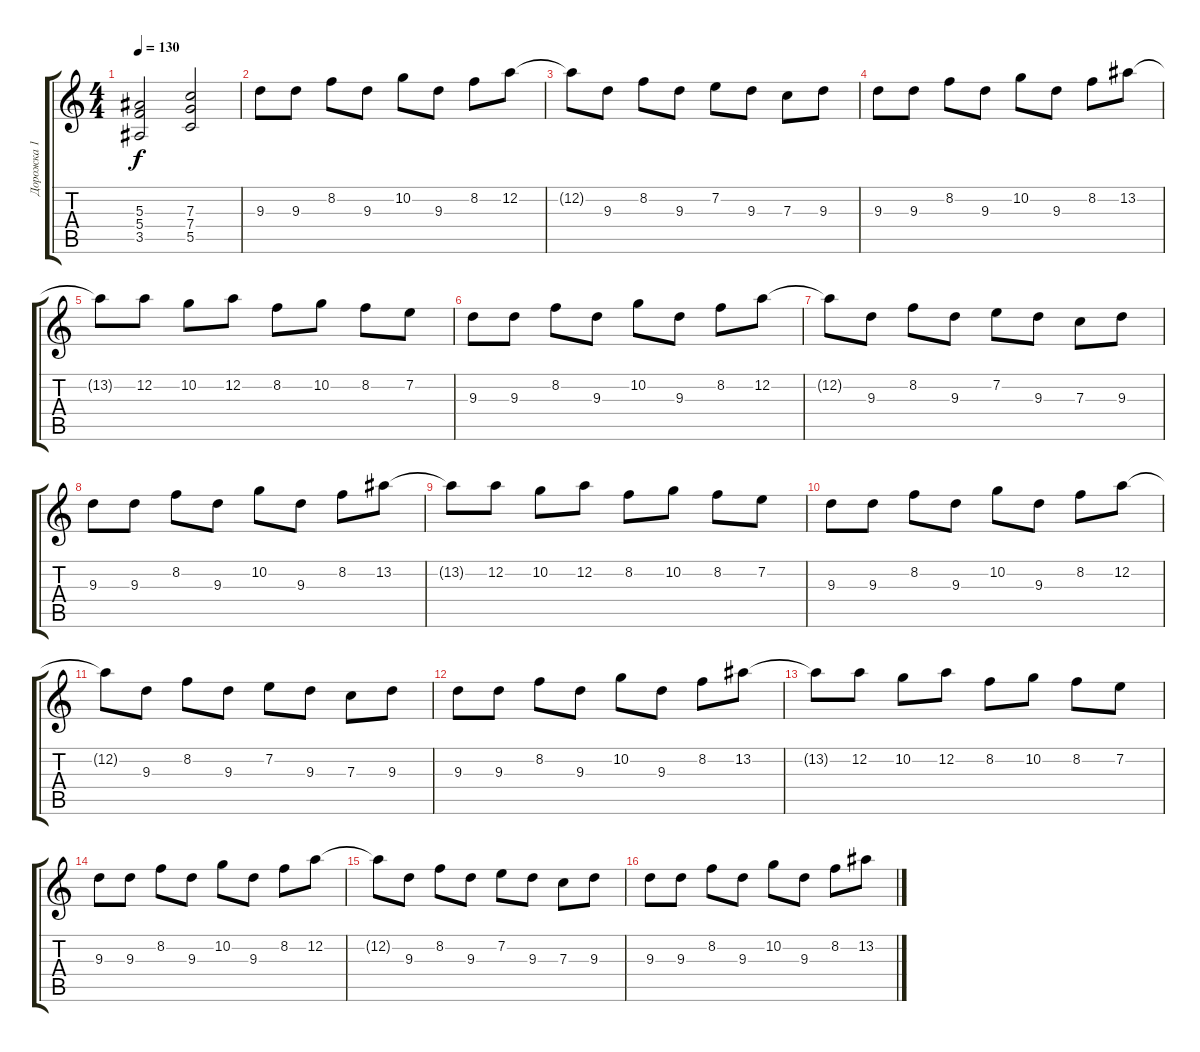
\track ("Дорожка 1" "Дорожка 1") {instrument acousticguitarnylon}
\staff {score tabs}
\tuning (D4 A3 F3 C3 G2 D2) {hide}
\ts (4 4)
\tempo 130
\clef g2
\ks c
(5.3 5.4 3.5).2{dy f} (7.3 7.4 5.5).2 |
9.3.8 9.3.8 8.2.8 9.3.8 10.2.8 9.3.8 8.2.8 12.2.8 |
12.2{t}.8 9.3.8 8.2.8 9.3.8 7.2.8 9.3.8 7.3.8 9.3.8 |
9.3.8 9.3.8 8.2.8 9.3.8 10.2.8 9.3.8 8.2.8 13.2.8 |
13.2{t}.8 12.2.8 10.2.8 12.2.8 8.2.8 10.2.8 8.2.8 7.2.8 |
9.3.8 9.3.8 8.2.8 9.3.8 10.2.8 9.3.8 8.2.8 12.2.8 |
12.2{t}.8 9.3.8 8.2.8 9.3.8 7.2.8 9.3.8 7.3.8 9.3.8 |
9.3.8 9.3.8 8.2.8 9.3.8 10.2.8 9.3.8 8.2.8 13.2.8 |
13.2{t}.8 12.2.8 10.2.8 12.2.8 8.2.8 10.2.8 8.2.8 7.2.8 |
9.3.8 9.3.8 8.2.8 9.3.8 10.2.8 9.3.8 8.2.8 12.2.8 |
12.2{t}.8 9.3.8 8.2.8 9.3.8 7.2.8 9.3.8 7.3.8 9.3.8 |
9.3.8 9.3.8 8.2.8 9.3.8 10.2.8 9.3.8 8.2.8 13.2.8 |
13.2{t}.8 12.2.8 10.2.8 12.2.8 8.2.8 10.2.8 8.2.8 7.2.8 |
9.3.8 9.3.8 8.2.8 9.3.8 10.2.8 9.3.8 8.2.8 12.2.8 |
12.2{t}.8 9.3.8 8.2.8 9.3.8 7.2.8 9.3.8 7.3.8 9.3.8 |
9.3.8 9.3.8 8.2.8 9.3.8 10.2.8 9.3.8 8.2.8 13.2.8
